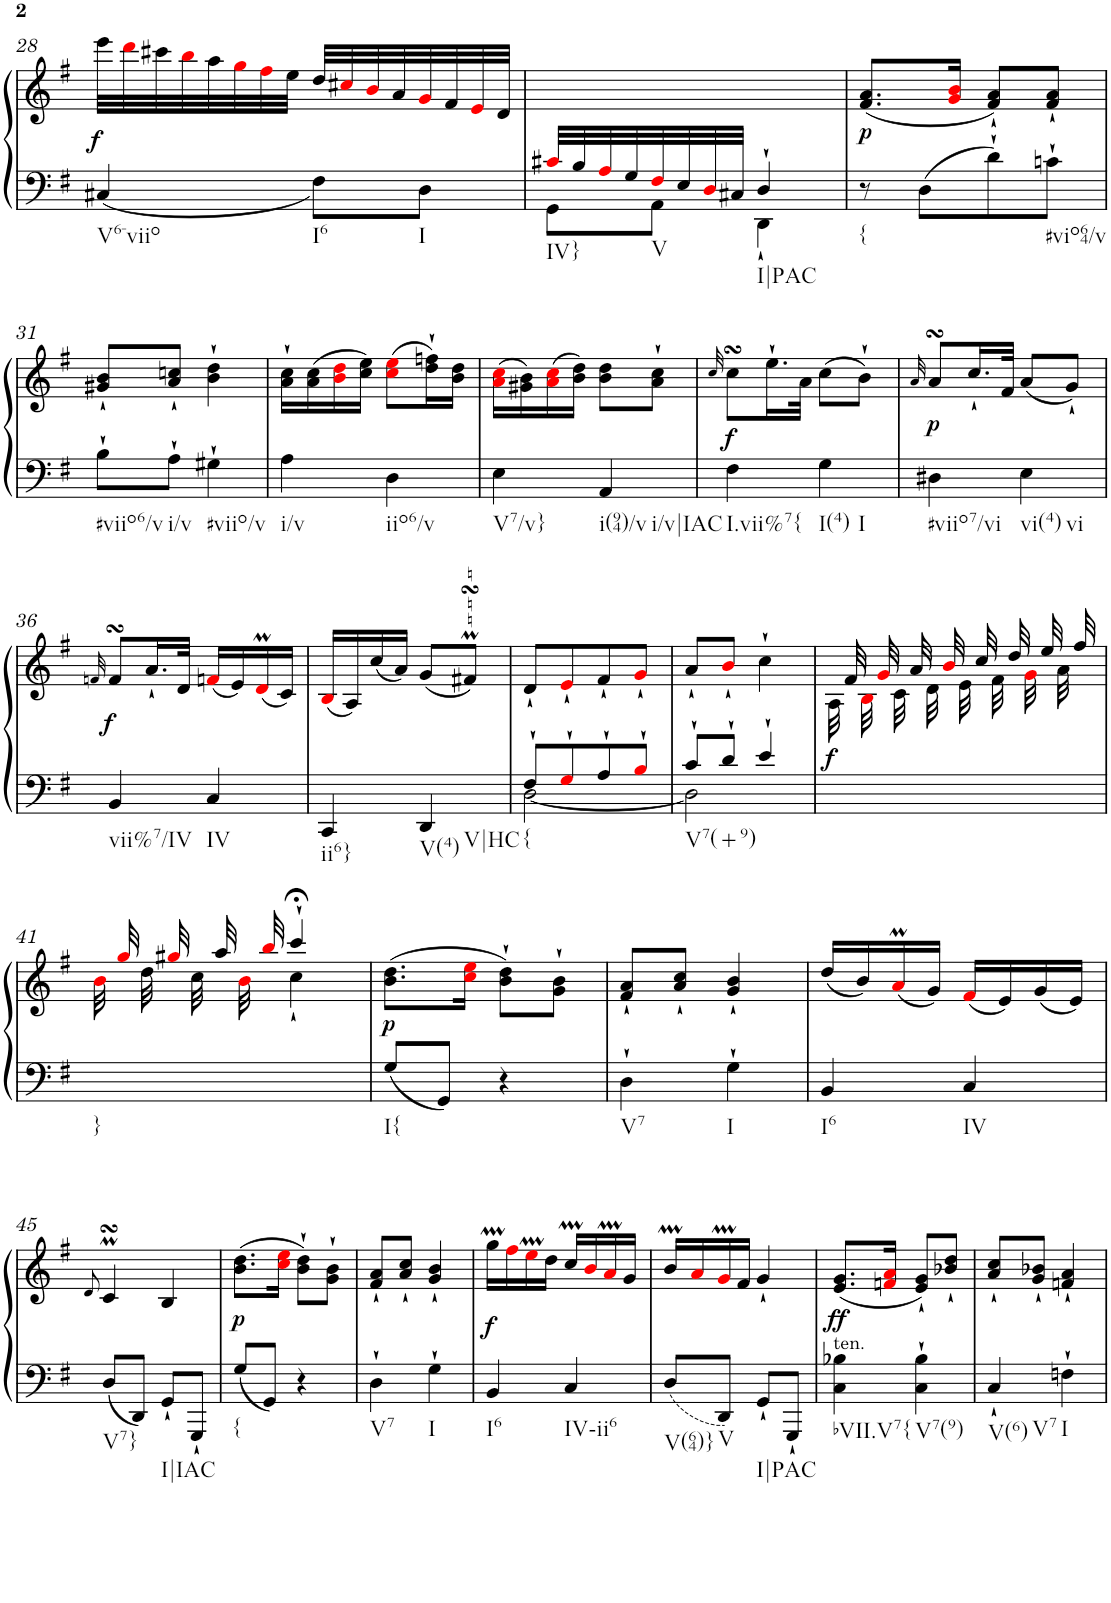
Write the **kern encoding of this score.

**kern	**kern	**dynam
*part1	*part1	*part1
*staff2	*staff1	*staff1/2
*I"Harpsichord	*	*
*I'Hch.	*	*
!!LO:PB:g=z
*clefF4	*clefG2	*
*k[f#]	*k[f#]	*
*G:	*G:	*
*M2/4	*M2/4	*
=28	=28	=28
*^	*	*
!LO:TX:b:t=V6-viio	!	!	!
!LO:TX:b:t=I6	!	!	!
!LO:TX:b:t=I	!	!	!
!	!	!	!LO:DY:b
2ryy	4C#X/	32eee\LLL	f
.	.	32dddi\	.
.	.	32ccc#X\	.
.	.	32bbi\	.
.	.	32aa\	.
.	.	32ggi\	.
.	.	32ff#i\	.
.	.	32ee\JJJ	.
.	8F#\L	32dd/LLL	.
.	.	32cc#Xi/	.
.	.	32bi/	.
.	.	32a/	.
.	8D\J	32gi/	.
.	.	32f#/	.
.	.	32ei/	.
.	.	32d/JJJ	.
=29	=29	=29	=29
!LO:TX:b:t=IV}	!	!	!
32c#Xi/LLL	8GG\L	2ryy	.
32B/	.	.	.
32Ai/	.	.	.
32G/	.	.	.
!LO:TX:b:t=V	!	!	!
32F#i/	8AA\J	.	.
32E/	.	.	.
32Di/	.	.	.
32C#X/JJJ	.	.	.
!LO:TX:b:t=I|PAC	!	!	!
4D`/	4DD`\	.	.
=30	=30	=30	=30
!LO:TX:b:t={	!	!	!
!	!	!	!LO:DY:a=2
*v	*v	*	*
8r	(<8.f#/ 8.a/L	p
8D\L	.	.
.	16gi/ 16bi/Jk	.
8d`\	8f#/` 8a/`L)	.
!LO:TX:b:t=#vio64/v	!	!
8cn`\J	8f#/` 8a/`J	.
!!LO:LB:g=z
=31	=31	=31
!LO:TX:b:t=#viio6/v	!	!
8B`\L	8g#X/` 8b/`L	.
!LO:TX:b:t=i/v	!	!
8A`\J	8a/` 8ccn/`J	.
!LO:TX:b:t=#viio/v	!	!
4G#X`\	4b\` 4dd\`	.
=32	=32	=32
!LO:TX:b:t=i/v	!	!
4A\	16a\` 16cc\`LL	.
.	(>16a\ 16cc\	.
.	16bi\ 16ddi\	.
.	16cc\ 16ee\JJ)	.
!LO:TX:b:t=iio6/v	!	!
4D\	(>8cci\ 8eei\L	.
.	16dd\` 16ffn\`L)	.
.	16b\ 16dd\JJ	.
=33	=33	=33
!LO:TX:b:t=V7/v}	!	!
4E\	(>16ai\ 16cci\LL	.
.	16g#X\ 16b\)	.
.	(>16ai\ 16cci\	.
.	16b\ 16dd\JJ)	.
!LO:TX:b:t=i(94)/v	!	!
!LO:TX:b:t=i/v|IAC	!	!
4AA/	8b\ 8dd\L	.
.	8a\` 8cc\`J	.
=34	=34	=34
.	32qcc/	.
!LO:TX:b:t=I.vii%7{	!	!
!	!	!LO:DY:b
4F#\	8ccsSSs\L	f
.	16.ee`\L	.
.	32a\JJk	.
!LO:TX:b:t=I(4)	!	!
!LO:TX:b:t=I	!	!
4G\	(>8cc\L	.
.	8b`\J)	.
=35	=35	=35
.	32qa/	.
!LO:TX:b:t=#viio7/vi	!	!
!	!	!LO:DY:b
4D#X\	8asSSS/L	p
.	16.cc`/L	.
.	32f#/JJk	.
!LO:TX:b:t=vi(4)	!	!
!LO:TX:b:t=vi	!	!
4E\	(<8a/L	.
.	8g`/J)	.
!!LO:LB:g=z
=36	=36	=36
.	32qfn/	.
!LO:TX:b:t=vii%7/IV	!	!
!	!	!LO:DY:b
4BB/	8fsSSs/L	f
.	16.a`/L	.
.	32d/JJk	.
!LO:TX:b:t=IV	!	!
4C/	(<16fni/LL	.
.	16e/)	.
.	(<16dMi/	.
.	16c/JJ)	.
=37	=37	=37
!LO:TX:b:t=ii6}	!	!
4CC/	(<16Bi/LL	.
.	16A/)	.
.	(<16cc/	.
.	16a/JJ)	.
!LO:TX:b:t=V(4)	!	!
!LO:TX:b:t=V|HC	!	!
4DD/	(<8g/L	.
.	8f#XmsSsS/J)	.
=38	=38	=38
*^	*	*
!LO:TX:b:t={	!	!	!
8F#`/L	[<2D\	8d`/L	.
8G`i/	.	8e`i/	.
8A`/	.	8f#`/	.
8B`i/J	.	8g`i/J	.
=39	=39	=39	=39
!LO:TX:b:t=V7(+9)	!	!	!
8c`/L	2D\]	8a`/L	.
8d`/J	.	8b`i/J	.
4e`/	.	4cc`\	.
*v	*v	*	*
=40	=40	=40
*	*^	*
!	!	!	!LO:DY:a=2
2ryy	32ryy	32A\	f
.	32f#/	32ryy	.
.	32ryy	32Bi\	.
.	32gi/	32ryy	.
.	32ryy	32c\	.
.	32a/	32ryy	.
.	32ryy	32d\	.
.	32bi/	32ryy	.
.	32ryy	32e\	.
.	32cc/	32ryy	.
.	32ryy	32f#\	.
.	32dd/	32ryy	.
.	32ryy	32gi\	.
.	32ee/	32ryy	.
.	32ryy	32a\	.
.	32ff#/	32ryy	.
!!LO:LB:g=z	!!
=41	=41	=41	=41
!LO:TX:b:t=}	!	!	!
2ryy	32ryy	32bi\	.
.	32ggi/	32ryy	.
.	32ryy	32dd\	.
.	32gg#Xi/	32ryy	.
.	32ryy	32cc\	.
.	32aa/	32ryy	.
.	32ryy	32bi\	.
.	32bbi/	32ryy	.
.	4ccc;<`/	4cc`\	.
=42	=42	=42	=42
!LO:TX:b:t=I{	!	!	!
!	!	!	!LO:DY:b
*	*v	*v	*
8G/L	(>8.b\ 8.dd\L	p
8GG/J	.	.
.	16cci\ 16eei\Jk	.
4r	8b\` 8dd\`L)	.
.	8g\` 8b\`J	.
=43	=43	=43
!LO:TX:b:t=V7	!	!
4D`\	8f#/` 8a/`L	.
.	8a/` 8cc/`J	.
!LO:TX:b:t=I	!	!
4G`\	4g/` 4b/`	.
=44	=44	=44
!LO:TX:b:t=I6	!	!
4BB/	(<16dd/LL	.
.	16b/)	.
.	(<16aMi/	.
.	16g/JJ)	.
!LO:TX:b:t=IV	!	!
4C/	(<16f#i/LL	.
.	16e/)	.
.	(<16g/	.
.	16e/JJ)	.
!!LO:LB:g=z
=45	=45	=45
.	8qd/	.
!LO:TX:b:t=V7}	!	!
8D/L	4csSSsM/	.
8DD/J	.	.
!LO:TX:b:t=I|IAC	!	!
8GG`/L	4B/	.
8GGG`/J	.	.
=46	=46	=46
!LO:TX:b:t={	!	!
!	!	!LO:DY:b
8G/L	(>8.b\ 8.dd\L	p
8GG/J	.	.
.	16cci\ 16eei\Jk	.
4r	8b\` 8dd\`L)	.
.	8g\` 8b\`J	.
=47	=47	=47
!LO:TX:b:t=V7	!	!
4D`\	8f#/` 8a/`L	.
.	8a/` 8cc/`J	.
!LO:TX:b:t=I	!	!
4G`\	4g/` 4b/`	.
=48	=48	=48
!LO:TX:b:t=I6	!	!
!	!	!LO:DY:b
4BB/	16ggM\LL	f
.	16ff#i\	.
.	16eeMi\	.
.	16dd\JJ	.
!LO:TX:b:t=IV-ii6	!	!
4C/	16ccM/LL	.
.	16bi/	.
.	16aMi/	.
.	16g/JJ	.
=49	=49	=49
!LO:TX:b:t=V(64)}	!	!
8D/L	16bm/LL	.
.	16ai/	.
!LO:TX:b:t=V	!	!
8DD/J	16gMi/	.
.	16f#/JJ	.
!LO:TX:b:t=I|PAC	!	!
8GG`/L	4g`/	.
8GGG`/J	.	.
=50	=50	=50
!LO:TX:a:t=ten.	!	!
!LO:TX:b:t=bVII.V7{	!	!
!	!	!LO:DY:b
4C\ 4B-X\	(<8.e/ 8.g/L	ff
.	16fni/ 16ai/Jk	.
!LO:TX:b:t=V7(9)	!	!
4C\` 4B-\`	8e/` 8g/`L)	.
.	8b-X/` 8dd/`J	.
=51	=51	=51
!LO:TX:b:t=V(6)	!	!
!LO:TX:b:t=V7	!	!
4C`/	8a/` 8cc/`L	.
.	8g/` 8b-X/`J	.
!LO:TX:b:t=I	!	!
4Fn`\	4fn/` 4a/`	.
=	=	=
*-	*-	*-
